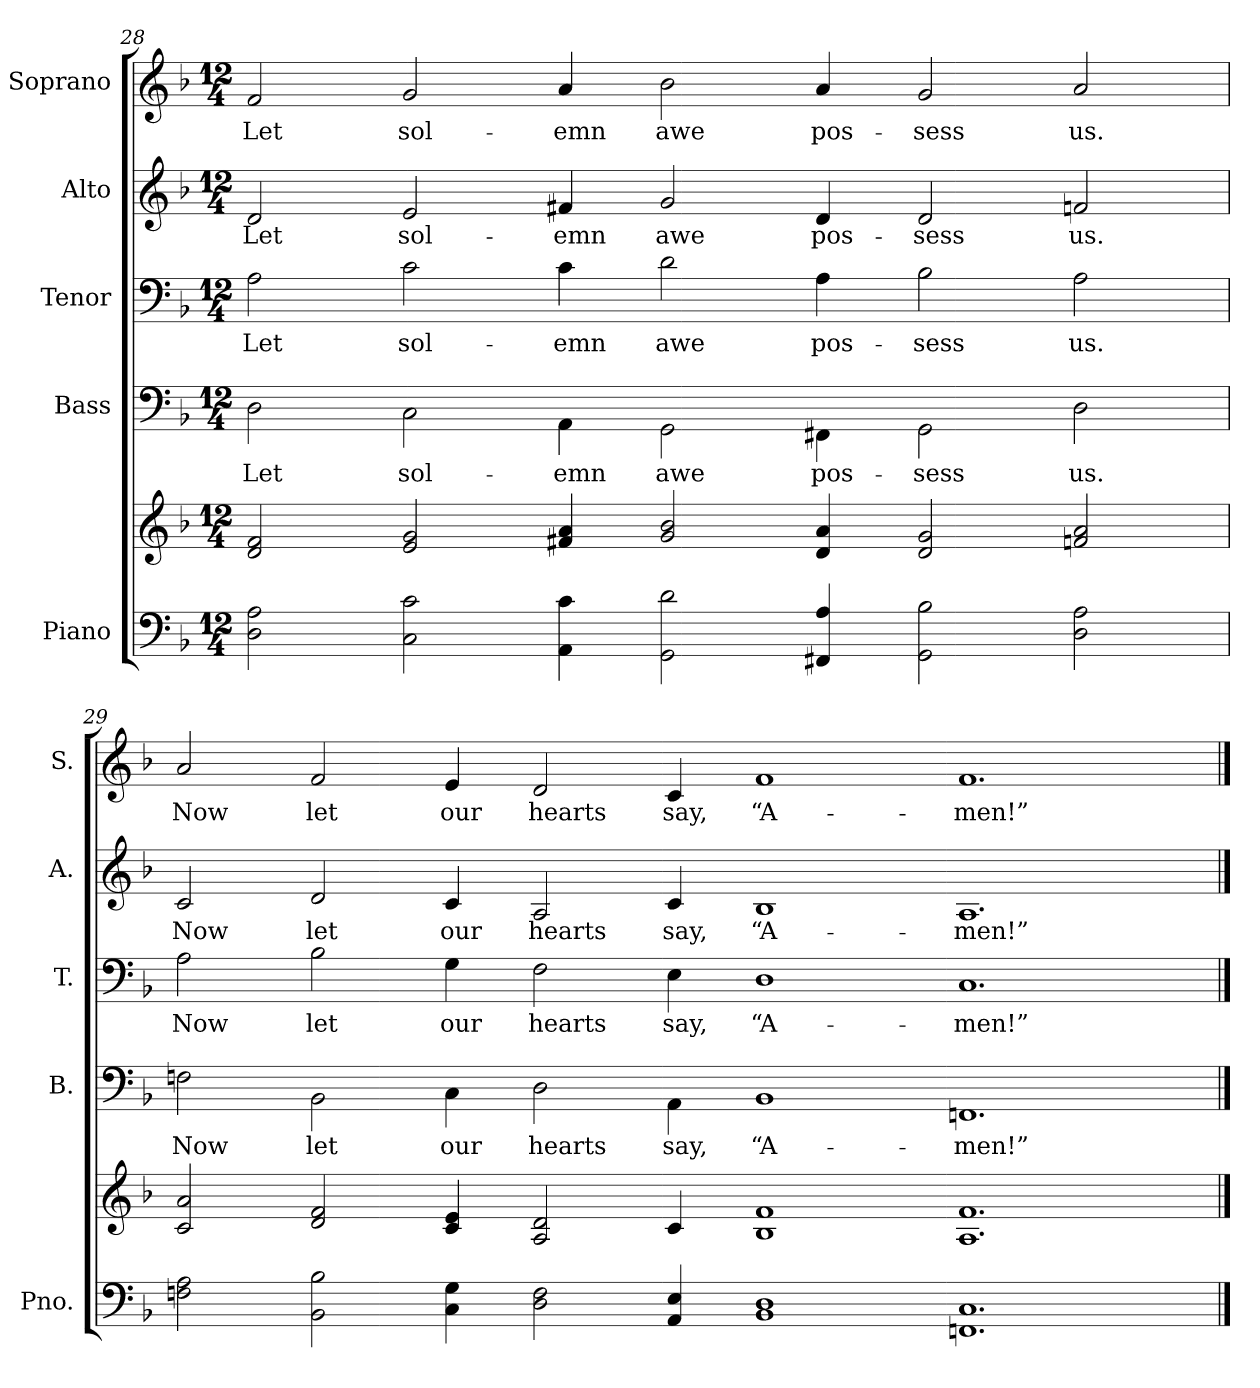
**kern	**kern	**kern	**text	**kern	**text	**kern	**text	**kern	**text
*part5	*part5	*part4	*part4	*part3	*part3	*part2	*part2	*part1	*part1
*staff6	*staff5	*staff4	*staff4	*staff3	*staff3	*staff2	*staff2	*staff1	*staff1
*I"Piano	*	*I"Bass	*	*I"Tenor	*	*I"Alto	*	*I"Soprano	*
*I'Pno.	*	*I'B.	*	*I'T.	*	*I'A.	*	*I'S.	*
!!LO:PB:g=z
*clefF4	*clefG2	*clefF4	*	*clefF4	*	*clefG2	*	*clefG2	*
*k[b-]	*k[b-]	*k[b-]	*	*k[b-]	*	*k[b-]	*	*k[b-]	*
*F:	*F:	*F:	*	*F:	*	*F:	*	*F:	*
*M12/4	*M12/4	*M12/4	*	*M12/4	*	*M12/4	*	*M12/4	*
=28	=28	=28	=28	=28	=28	=28	=28	=28	=28
!	!	!	!LO:LY:b:color=#000000	!	!	!	!	!	!
!	!	!	!	!	!LO:LY:b:color=#000000	!	!	!	!
!	!	!	!	!	!	!	!LO:LY:b:color=#000000	!	!
!	!	!	!	!	!	!	!	!	!LO:LY:b:color=#000000
2Di\ 2Ai	2di/ 2fi	2Di\	Let	2Ai\	Let	2di/	Let	2fi/	Let
!	!	!	!LO:LY:b:color=#000000	!	!	!	!	!	!
!	!	!	!	!	!LO:LY:b:color=#000000	!	!	!	!
!	!	!	!	!	!	!	!LO:LY:b:color=#000000	!	!
!	!	!	!	!	!	!	!	!	!LO:LY:b:color=#000000
2Ci\ 2ci	2ei/ 2gi	2Ci\	sol-	2ci\	sol-	2ei/	sol-	2gi/	sol-
!	!	!	!LO:LY:b:color=#000000	!	!	!	!	!	!
!	!	!	!	!	!LO:LY:b:color=#000000	!	!	!	!
!	!	!	!	!	!	!	!LO:LY:b:color=#000000	!	!
!	!	!	!	!	!	!	!	!	!LO:LY:b:color=#000000
4AAi\ 4ci	4f#Xi/ 4ai	4AAi\	-emn	4ci\	-emn	4f#Xi/	-emn	4ai/	-emn
!	!	!	!LO:LY:b:color=#000000	!	!	!	!	!	!
!	!	!	!	!	!LO:LY:b:color=#000000	!	!	!	!
!	!	!	!	!	!	!	!LO:LY:b:color=#000000	!	!
!	!	!	!	!	!	!	!	!	!LO:LY:b:color=#000000
2GGi\ 2di	2gi/ 2b-i	2GGi\	awe	2di\	awe	2gi/	awe	2b-i\	awe
!	!	!	!LO:LY:b:color=#000000	!	!	!	!	!	!
!	!	!	!	!	!LO:LY:b:color=#000000	!	!	!	!
!	!	!	!	!	!	!	!LO:LY:b:color=#000000	!	!
!	!	!	!	!	!	!	!	!	!LO:LY:b:color=#000000
4FF#Xi/ 4Ai	4di/ 4ai	4FF#Xi\	pos-	4Ai\	pos-	4di/	pos-	4ai/	pos-
!	!	!	!LO:LY:b:color=#000000	!	!	!	!	!	!
!	!	!	!	!	!LO:LY:b:color=#000000	!	!	!	!
!	!	!	!	!	!	!	!LO:LY:b:color=#000000	!	!
!	!	!	!	!	!	!	!	!	!LO:LY:b:color=#000000
2GGi\ 2B-i	2di/ 2gi	2GGi\	-sess	2B-i\	-sess	2di/	-sess	2gi/	-sess
!	!	!	!LO:LY:b:color=#000000	!	!	!	!	!	!
!	!	!	!	!	!LO:LY:b:color=#000000	!	!	!	!
!	!	!	!	!	!	!	!LO:LY:b:color=#000000	!	!
!	!	!	!	!	!	!	!	!	!LO:LY:b:color=#000000
2Di\ 2Ai	2fni/ 2ai	2Di\	us.	2Ai\	us.	2fni/	us.	2ai/	us.
!!LO:PB:g=z
=29	=29	=29	=29	=29	=29	=29	=29	=29	=29
!	!	!	!LO:LY:b:color=#000000	!	!	!	!	!	!
!	!	!	!	!	!LO:LY:b:color=#000000	!	!	!	!
!	!	!	!	!	!	!	!LO:LY:b:color=#000000	!	!
!	!	!	!	!	!	!	!	!	!LO:LY:b:color=#000000
2Fni\ 2Ai	2ci/ 2ai	2Fni\	Now	2Ai\	Now	2ci/	Now	2ai/	Now
!	!	!	!LO:LY:b:color=#000000	!	!	!	!	!	!
!	!	!	!	!	!LO:LY:b:color=#000000	!	!	!	!
!	!	!	!	!	!	!	!LO:LY:b:color=#000000	!	!
!	!	!	!	!	!	!	!	!	!LO:LY:b:color=#000000
2BB-i\ 2B-i	2di/ 2fi	2BB-i\	let	2B-i\	let	2di/	let	2fi/	let
!	!	!	!LO:LY:b:color=#000000	!	!	!	!	!	!
!	!	!	!	!	!LO:LY:b:color=#000000	!	!	!	!
!	!	!	!	!	!	!	!LO:LY:b:color=#000000	!	!
!	!	!	!	!	!	!	!	!	!LO:LY:b:color=#000000
4Ci\ 4Gi	4ci/ 4ei	4Ci\	our	4Gi\	our	4ci/	our	4ei/	our
!	!	!	!LO:LY:b:color=#000000	!	!	!	!	!	!
!	!	!	!	!	!LO:LY:b:color=#000000	!	!	!	!
!	!	!	!	!	!	!	!LO:LY:b:color=#000000	!	!
!	!	!	!	!	!	!	!	!	!LO:LY:b:color=#000000
2Di\ 2Fi	2Ai/ 2di	2Di\	hearts	2Fi\	hearts	2Ai/	hearts	2di/	hearts
!	!	!	!LO:LY:b:color=#000000	!	!	!	!	!	!
!	!	!	!	!	!LO:LY:b:color=#000000	!	!	!	!
!	!	!	!	!	!	!	!LO:LY:b:color=#000000	!	!
!	!	!	!	!	!	!	!	!	!LO:LY:b:color=#000000
4AAi/ 4Ei	4ci/	4AAi\	say,	4Ei\	say,	4ci/	say,	4ci/	say,
!	!	!	!LO:LY:b:color=#000000	!	!	!	!	!	!
!	!	!	!	!	!LO:LY:b:color=#000000	!	!	!	!
!	!	!	!	!	!	!	!LO:LY:b:color=#000000	!	!
!	!	!	!	!	!	!	!	!	!LO:LY:b:color=#000000
1BB-i 1Di	1B-i 1fi	1BB-i	“A-	1Di	“A-	1B-i	“A-	1fi	“A-
!	!	!	!LO:LY:b:color=#000000	!	!	!	!	!	!
!	!	!	!	!	!LO:LY:b:color=#000000	!	!	!	!
!	!	!	!	!	!	!	!LO:LY:b:color=#000000	!	!
!	!	!	!	!	!	!	!	!	!LO:LY:b:color=#000000
1.FFni 1.Ci	1.Ai 1.fi	1.FFni	-men!”	1.Ci	-men!”	1.Ai	-men!”	1.fi	-men!”
==	==	==	==	==	==	==	==	==	==
*-	*-	*-	*-	*-	*-	*-	*-	*-	*-
